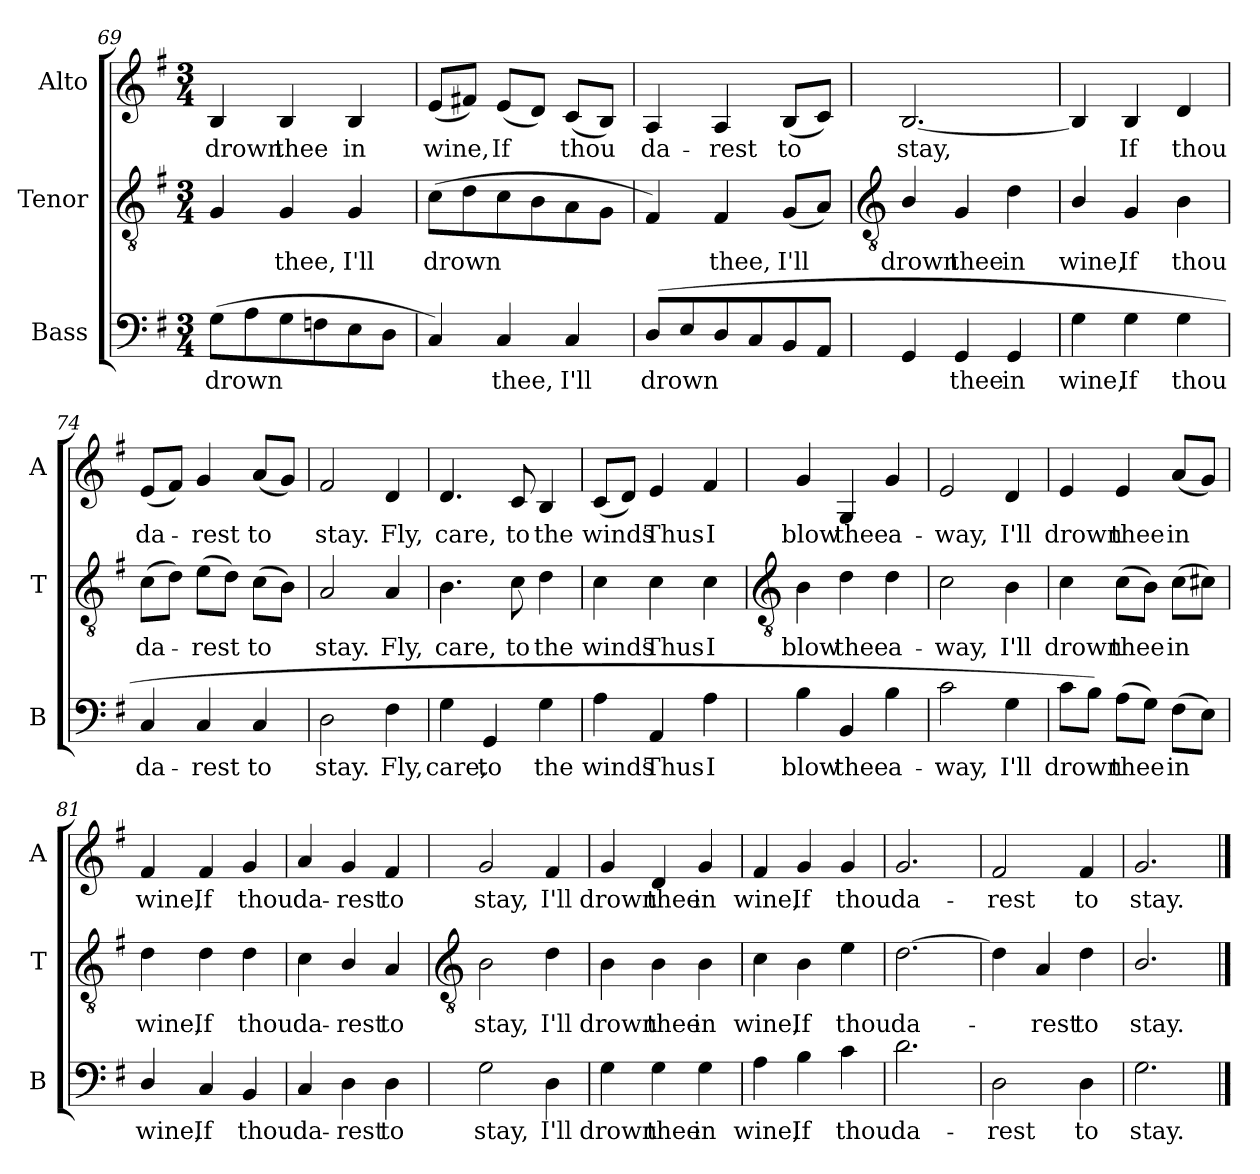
**kern	**text	**kern	**text	**kern	**text
*part3	*part3	*part2	*part2	*part1	*part1
*staff3	*staff3	*staff2	*staff2	*staff1	*staff1
*I"Bass	*	*I"Tenor	*	*I"Alto	*
*I'B	*	*I'T	*	*I'A	*
*clefF4	*	*clefGv2	*	*clefG2	*
*k[f#]	*	*k[f#]	*	*k[f#]	*
*G:	*	*G:	*	*G:	*
*M3/4	*	*M3/4	*	*M3/4	*
=69	=69	=69	=69	=69	=69
!	!LO:LY:b	!	!	!	!LO:LY:b
(>8GL	drown	4G	.	4B	drown
8A	.	.	.	.	.
!	!	!	!LO:LY:b	!	!LO:LY:b
8G	.	4G	thee,	4B	thee
8Fn	.	.	.	.	.
!	!	!	!LO:LY:b	!	!LO:LY:b
8E	.	4G	I'll	4B	in
8DJ	.	.	.	.	.
=70	=70	=70	=70	=70	=70
!	!	!	!LO:LY:b	!	!LO:LY:b
4C)	.	(>8cL	drown	(<8eL	wine,
.	.	8d	.	8f#XJ)	.
!	!LO:LY:b	!	!	!	!LO:LY:b
4C	thee,	8c	.	(<8eL	If
.	.	8B	.	8dJ)	.
!	!LO:LY:b	!	!	!	!LO:LY:b
4C	I'll	8A	.	(<8cL	thou
.	.	8GJ	.	8BJ)	.
=71	=71	=71	=71	=71	=71
!	!LO:LY:b	!	!	!	!LO:LY:b
(>8DL	drown	4F#)	.	4A	da-
8E	.	.	.	.	.
!	!	!	!LO:LY:b	!	!LO:LY:b
8D	.	4F#	thee,	4A	-rest
8C	.	.	.	.	.
!	!	!	!LO:LY:b	!	!LO:LY:b
8BB	.	(<8GL	I'll	(<8BL	to
8AAJ	.	8AJ)	.	8cJ)	.
!!LO:LB:g=z
=72	=72	=72	=72	=72	=72
*	*	*clefGv2	*	*	*
!	!	!	!LO:LY:b	!	!LO:LY:b
4GG	.	4B/	drown	[2.B	stay,
!	!LO:LY:b	!	!LO:LY:b	!	!
4GG	thee	4G	thee	.	.
!	!LO:LY:b	!	!LO:LY:b	!	!
4GG	in	4d	in	.	.
=73	=73	=73	=73	=73	=73
!	!LO:LY:b	!	!LO:LY:b	!	!
4G	wine,	4B/	wine,	4B]	.
!	!LO:LY:b	!	!LO:LY:b	!	!LO:LY:b
4G	If	4G	If	4B	If
!	!LO:LY:b	!	!LO:LY:b	!	!LO:LY:b
4G	thou	4B	thou	4d	thou
=74	=74	=74	=74	=74	=74
!	!LO:LY:b	!	!LO:LY:b	!	!LO:LY:b
4C	da-	(>8cL	da-	(<8eL	da-
.	.	8dJ)	.	8f#J)	.
!	!LO:LY:b	!	!LO:LY:b	!	!LO:LY:b
4C	-rest	(>8eL	rest	4g	rest
.	.	8dJ)	.	.	.
!	!LO:LY:b	!	!LO:LY:b	!	!LO:LY:b
4C	to	(>8cL	to	(<8aL	to
.	.	8BJ)	.	8gJ)	.
=75	=75	=75	=75	=75	=75
!	!LO:LY:b	!	!LO:LY:b	!	!LO:LY:b
2D	stay.	2A	stay.	2f#	stay.
!	!LO:LY:b	!	!LO:LY:b	!	!LO:LY:b
4F#	Fly,	4A	Fly,	4d	Fly,
=76	=76	=76	=76	=76	=76
!	!LO:LY:b	!	!LO:LY:b	!	!LO:LY:b
4G	care,	4.B	care,	4.d	care,
!	!LO:LY:b	!	!	!	!
4GG	to	.	.	.	.
!	!	!	!LO:LY:b	!	!LO:LY:b
.	.	8c	to	8c	to
!	!LO:LY:b	!	!LO:LY:b	!	!LO:LY:b
4G	the	4d	the	4B	the
=77	=77	=77	=77	=77	=77
!	!LO:LY:b	!	!LO:LY:b	!	!LO:LY:b
4A	winds	4c	winds	(<8cL	winds
.	.	.	.	8dJ)	.
!	!LO:LY:b	!	!LO:LY:b	!	!LO:LY:b
4AA	Thus	4c	Thus	4e	Thus
!	!LO:LY:b	!	!LO:LY:b	!	!LO:LY:b
4A	I	4c	I	4f#	I
!!LO:LB:g=z
=78	=78	=78	=78	=78	=78
*	*	*clefGv2	*	*	*
!	!LO:LY:b	!	!LO:LY:b	!	!LO:LY:b
4B	blow	4B	blow	4g	blow
!	!LO:LY:b	!	!LO:LY:b	!	!LO:LY:b
4BB	thee	4d	thee	4G	thee
!	!LO:LY:b	!	!LO:LY:b	!	!LO:LY:b
4B	a-	4d	a-	4g	a-
=79	=79	=79	=79	=79	=79
!	!LO:LY:b	!	!LO:LY:b	!	!LO:LY:b
2c	-way,	2c	-way,	2e	-way,
!	!LO:LY:b	!	!LO:LY:b	!	!LO:LY:b
4G	I'll	4B	I'll	4d	I'll
=80	=80	=80	=80	=80	=80
!	!LO:LY:b	!	!LO:LY:b	!	!LO:LY:b
8cL	drown	4c	drown	4e	drown
8BJ)	.	.	.	.	.
!	!LO:LY:b	!	!LO:LY:b	!	!LO:LY:b
(>8AL	thee	(>8cL	thee	4e	thee
8GJ)	.	8BJ)	.	.	.
!	!LO:LY:b	!	!LO:LY:b	!	!LO:LY:b
(>8F#L	in	(>8cL	in	(<8aL	in
8EJ)	.	8c#XJ)	.	8gJ)	.
=81	=81	=81	=81	=81	=81
!	!LO:LY:b	!	!LO:LY:b	!	!LO:LY:b
4D/	wine,	4d	wine,	4f#	wine,
!	!LO:LY:b	!	!LO:LY:b	!	!LO:LY:b
4C	If	4d	If	4f#	If
!	!LO:LY:b	!	!LO:LY:b	!	!LO:LY:b
4BB	thou	4d	thou	4g	thou
=82	=82	=82	=82	=82	=82
!	!LO:LY:b	!	!LO:LY:b	!	!LO:LY:b
4C	da-	4c	da-	4a	da-
!	!LO:LY:b	!	!LO:LY:b	!	!LO:LY:b
4D	-rest	4B/	-rest	4g	-rest
!	!LO:LY:b	!	!LO:LY:b	!	!LO:LY:b
4D	to	4A	to	4f#	to
!!LO:LB:g=z
=83	=83	=83	=83	=83	=83
*	*	*clefGv2	*	*	*
!	!LO:LY:b	!	!LO:LY:b	!	!LO:LY:b
2G	stay,	2B	stay,	2g	stay,
!	!LO:LY:b	!	!LO:LY:b	!	!LO:LY:b
4D	I'll	4d	I'll	4f#	I'll
=84	=84	=84	=84	=84	=84
!	!LO:LY:b	!	!LO:LY:b	!	!LO:LY:b
4G	drown	4B	drown	4g	drown
!	!LO:LY:b	!	!LO:LY:b	!	!LO:LY:b
4G	thee	4B	thee	4d	thee
!	!LO:LY:b	!	!LO:LY:b	!	!LO:LY:b
4G	in	4B	in	4g	in
=85	=85	=85	=85	=85	=85
!	!LO:LY:b	!	!LO:LY:b	!	!LO:LY:b
4A	wine,	4c	wine,	4f#	wine,
!	!LO:LY:b	!	!LO:LY:b	!	!LO:LY:b
4B	If	4B	If	4g	If
!	!LO:LY:b	!	!LO:LY:b	!	!LO:LY:b
4c	thou	4e	thou	4g	thou
=86	=86	=86	=86	=86	=86
!	!LO:LY:b	!	!LO:LY:b	!	!LO:LY:b
2.d	da-	[2.d	da-	2.g	da-
=87	=87	=87	=87	=87	=87
!	!LO:LY:b	!	!	!	!LO:LY:b
2D	-rest	4d]	.	2f#	-rest
!	!	!	!LO:LY:b	!	!
.	.	4A	rest	.	.
!	!LO:LY:b	!	!LO:LY:b	!	!LO:LY:b
4D	to	4d	to	4f#	to
=88	=88	=88	=88	=88	=88
!	!LO:LY:b	!	!LO:LY:b	!	!LO:LY:b
2.G	stay.	2.B/	stay.	2.g	stay.
==	==	==	==	==	==
*-	*-	*-	*-	*-	*-
